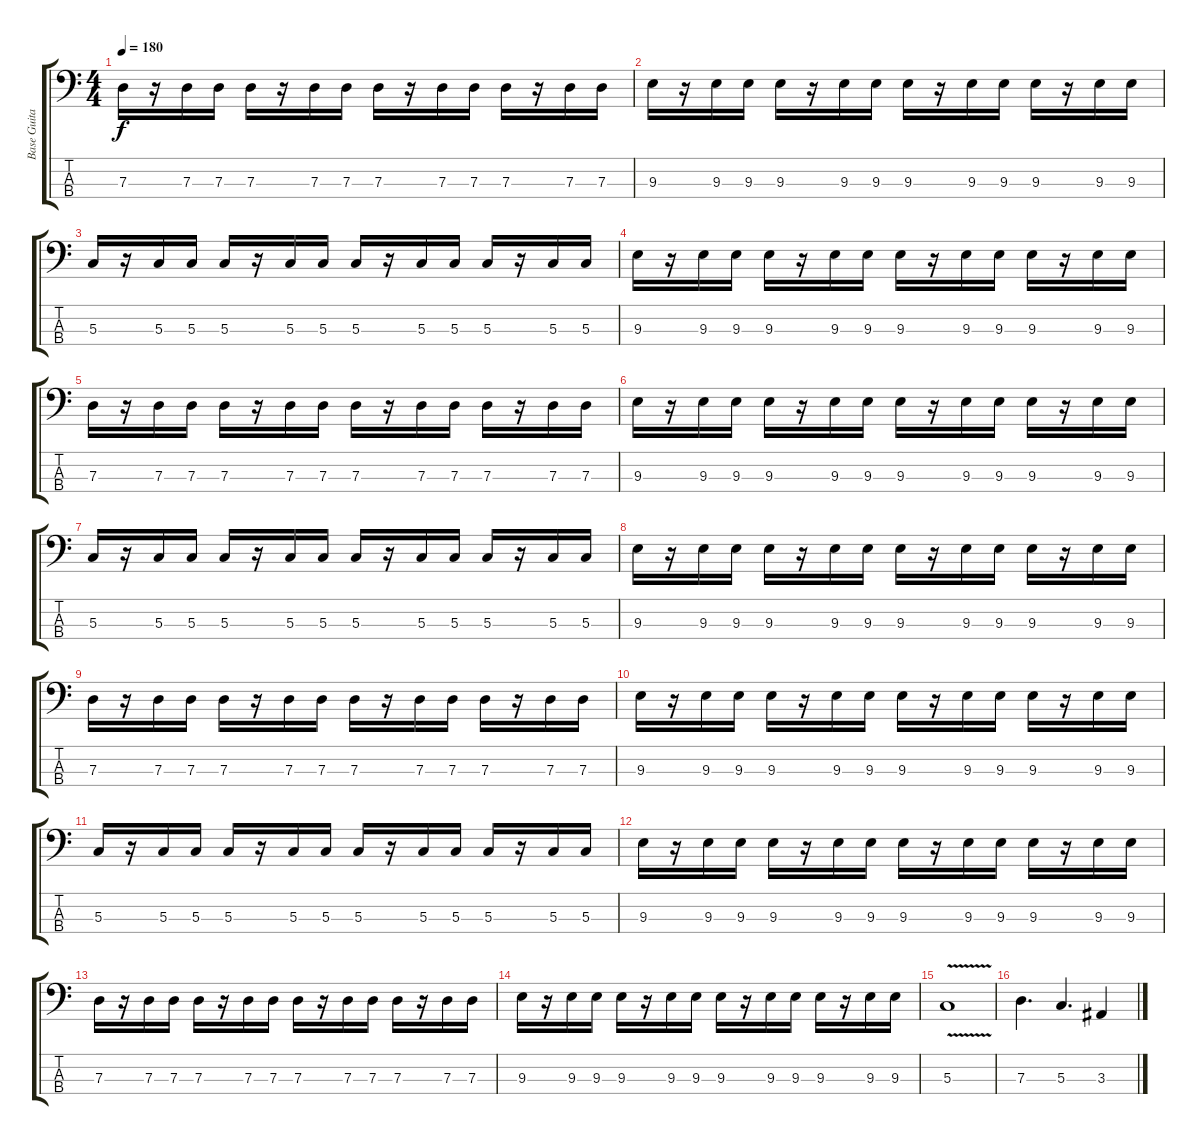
\track ("Base Guitar" "Base Guita") {instrument electricbassfinger}
\staff {score tabs}
\tuning (F2 C2 G1 D1) {hide}
\ts (4 4)
\tempo 180
\clef f4
\ks c
7.3.16{dy f} r.16 7.3.16 7.3.16 7.3.16 r.16 7.3.16 7.3.16 7.3.16 r.16 7.3.16 7.3.16 7.3.16 r.16 7.3.16 7.3.16 |
9.3.16 r.16 9.3.16 9.3.16 9.3.16 r.16 9.3.16 9.3.16 9.3.16 r.16 9.3.16 9.3.16 9.3.16 r.16 9.3.16 9.3.16 |
5.3.16 r.16 5.3.16 5.3.16 5.3.16 r.16 5.3.16 5.3.16 5.3.16 r.16 5.3.16 5.3.16 5.3.16 r.16 5.3.16 5.3.16 |
9.3.16 r.16 9.3.16 9.3.16 9.3.16 r.16 9.3.16 9.3.16 9.3.16 r.16 9.3.16 9.3.16 9.3.16 r.16 9.3.16 9.3.16 |
7.3.16 r.16 7.3.16 7.3.16 7.3.16 r.16 7.3.16 7.3.16 7.3.16 r.16 7.3.16 7.3.16 7.3.16 r.16 7.3.16 7.3.16 |
9.3.16 r.16 9.3.16 9.3.16 9.3.16 r.16 9.3.16 9.3.16 9.3.16 r.16 9.3.16 9.3.16 9.3.16 r.16 9.3.16 9.3.16 |
5.3.16 r.16 5.3.16 5.3.16 5.3.16 r.16 5.3.16 5.3.16 5.3.16 r.16 5.3.16 5.3.16 5.3.16 r.16 5.3.16 5.3.16 |
9.3.16 r.16 9.3.16 9.3.16 9.3.16 r.16 9.3.16 9.3.16 9.3.16 r.16 9.3.16 9.3.16 9.3.16 r.16 9.3.16 9.3.16 |
7.3.16 r.16 7.3.16 7.3.16 7.3.16 r.16 7.3.16 7.3.16 7.3.16 r.16 7.3.16 7.3.16 7.3.16 r.16 7.3.16 7.3.16 |
9.3.16 r.16 9.3.16 9.3.16 9.3.16 r.16 9.3.16 9.3.16 9.3.16 r.16 9.3.16 9.3.16 9.3.16 r.16 9.3.16 9.3.16 |
5.3.16 r.16 5.3.16 5.3.16 5.3.16 r.16 5.3.16 5.3.16 5.3.16 r.16 5.3.16 5.3.16 5.3.16 r.16 5.3.16 5.3.16 |
9.3.16 r.16 9.3.16 9.3.16 9.3.16 r.16 9.3.16 9.3.16 9.3.16 r.16 9.3.16 9.3.16 9.3.16 r.16 9.3.16 9.3.16 |
7.3.16 r.16 7.3.16 7.3.16 7.3.16 r.16 7.3.16 7.3.16 7.3.16 r.16 7.3.16 7.3.16 7.3.16 r.16 7.3.16 7.3.16 |
9.3.16 r.16 9.3.16 9.3.16 9.3.16 r.16 9.3.16 9.3.16 9.3.16 r.16 9.3.16 9.3.16 9.3.16 r.16 9.3.16 9.3.16 |
5.3{v}.1 |
7.3.4{d} 5.3.4{d} 3.3.4
